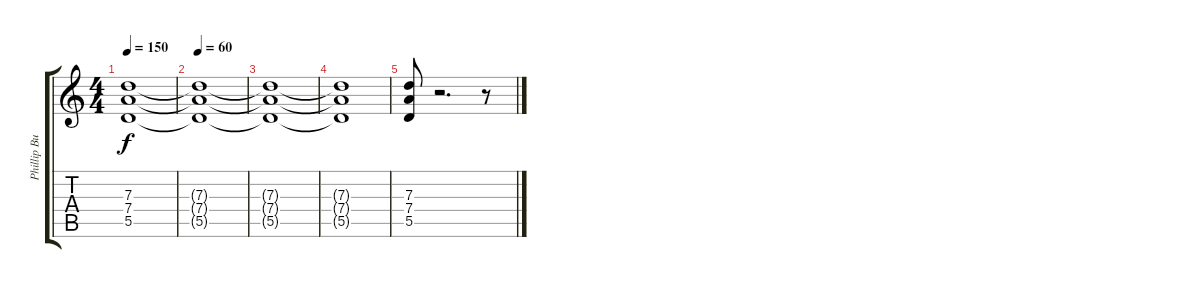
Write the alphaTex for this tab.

\track ("Phillip Buscke" "Phillip Bu") {instrument overdrivenguitar}
\staff {score tabs}
\tuning (E4 B3 G3 D3 A2 E2) {hide}
\ts (4 4)
\tempo 150
\clef g2
\ks c
(7.3{t} 7.4{t} 5.5{t}).1{dy f} |
\tempo 60
(7.3{t} 7.4{t} 5.5{t}).1 |
(7.3{t} 7.4{t} 5.5{t}).1 |
(7.3{t} 7.4{t} 5.5{t}).1 |
(7.3 7.4 5.5).8 r.2{d} r.8
